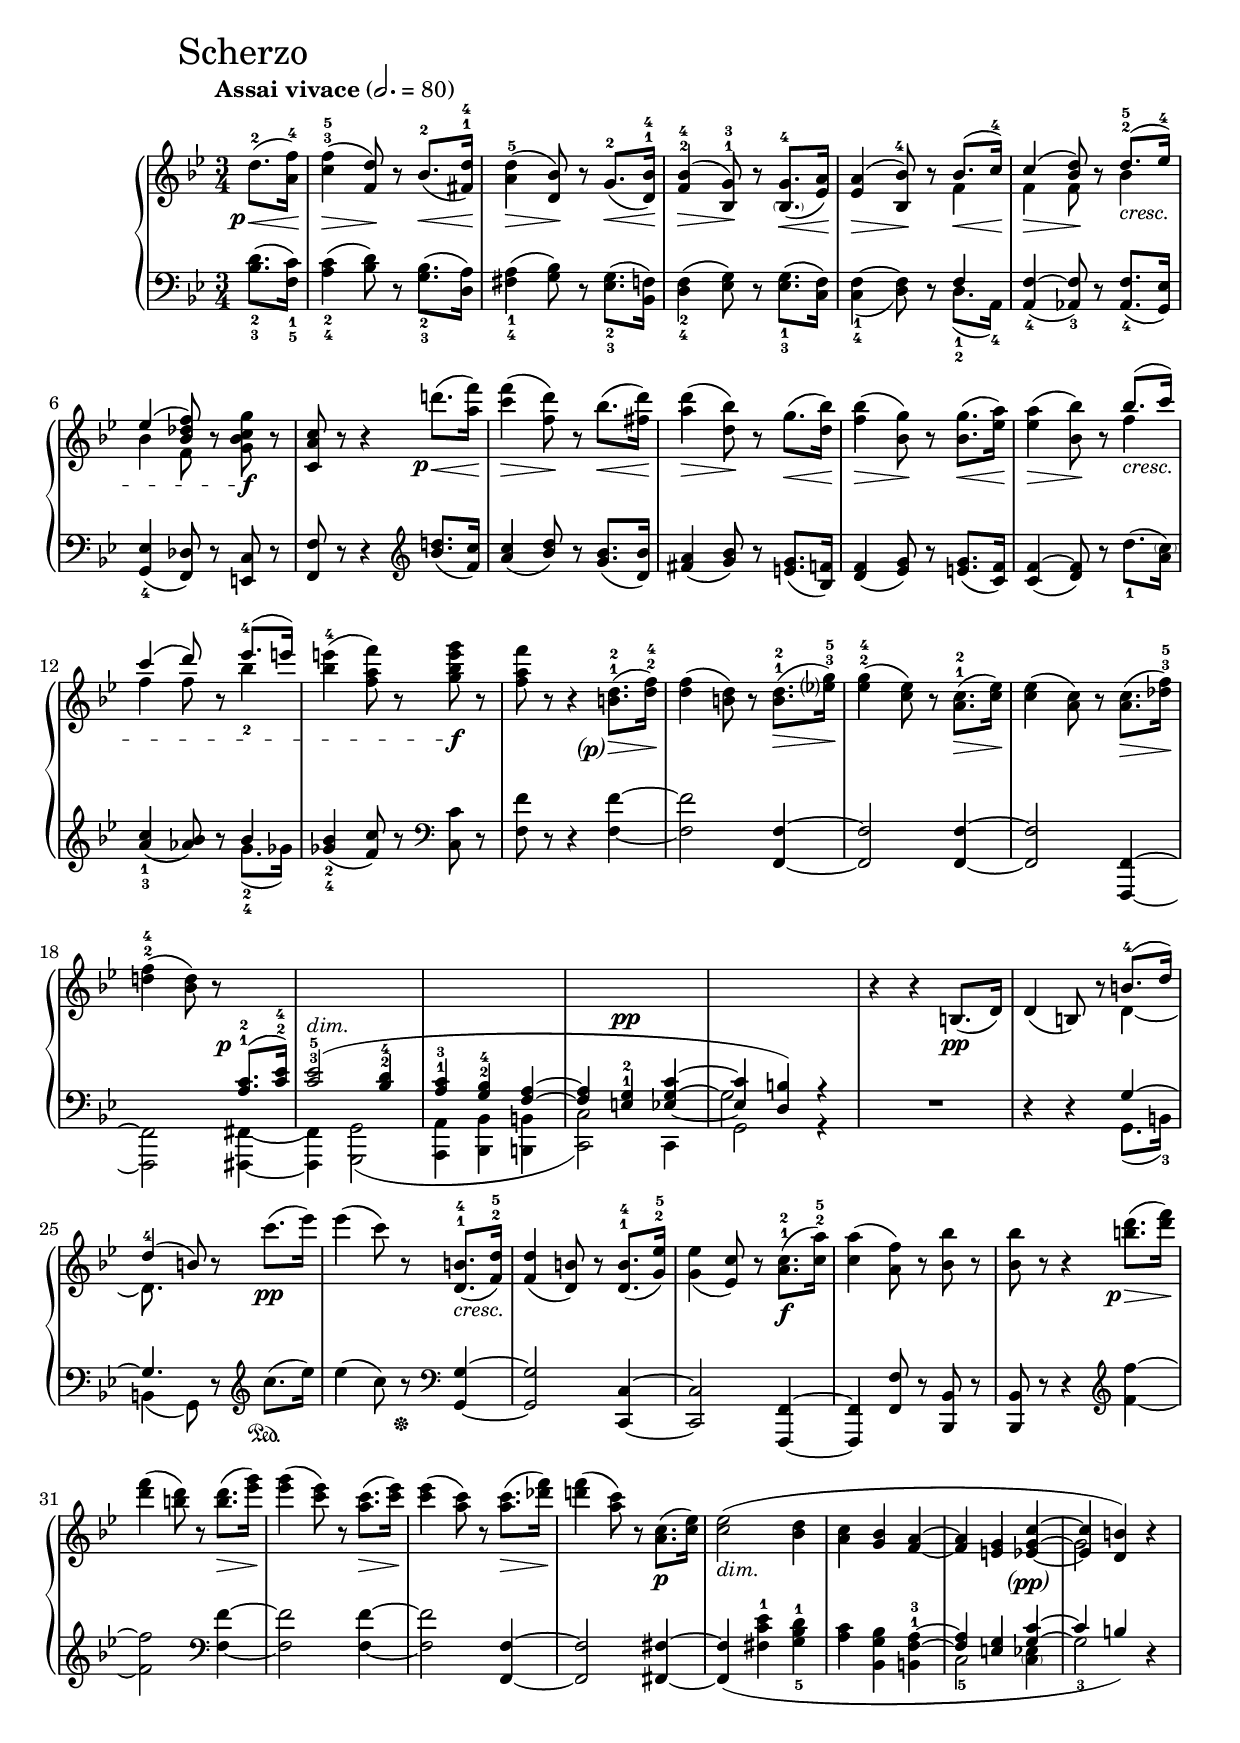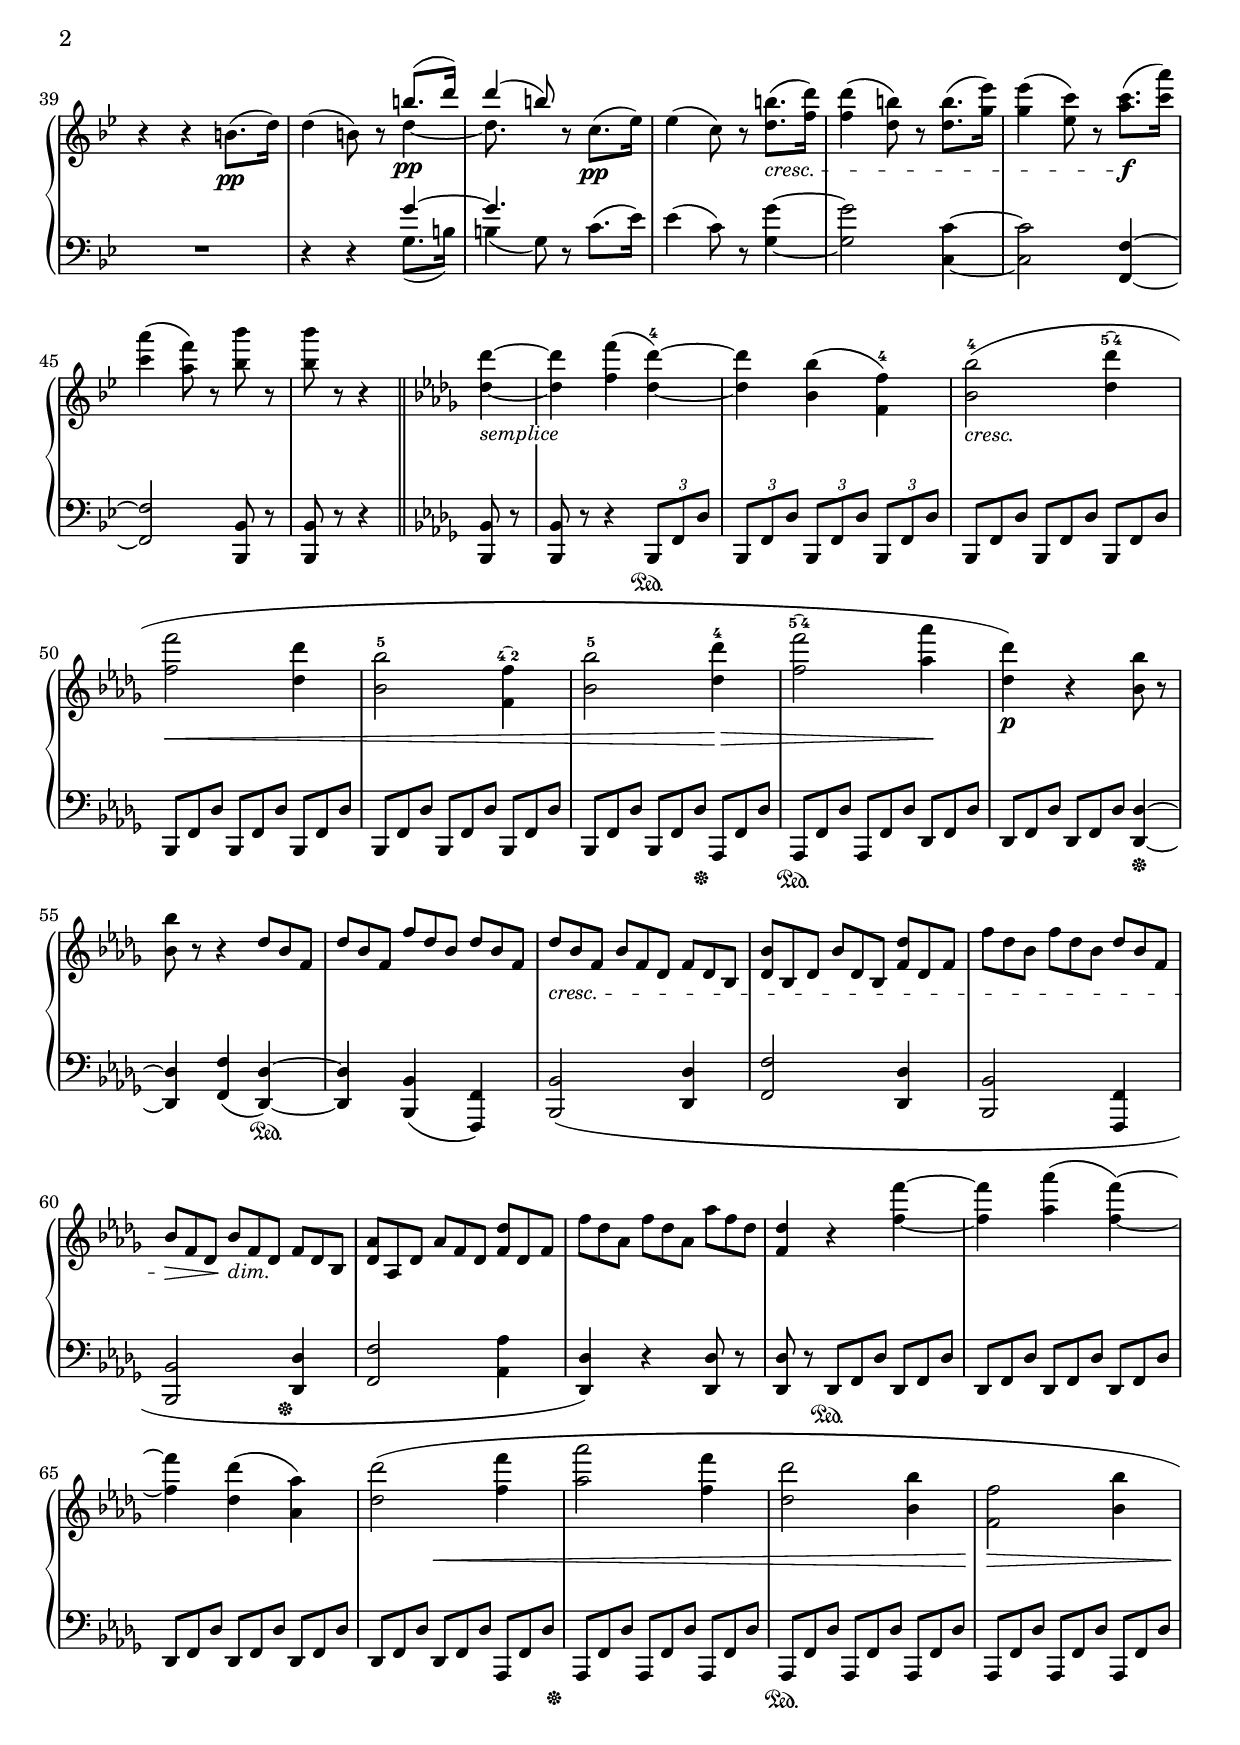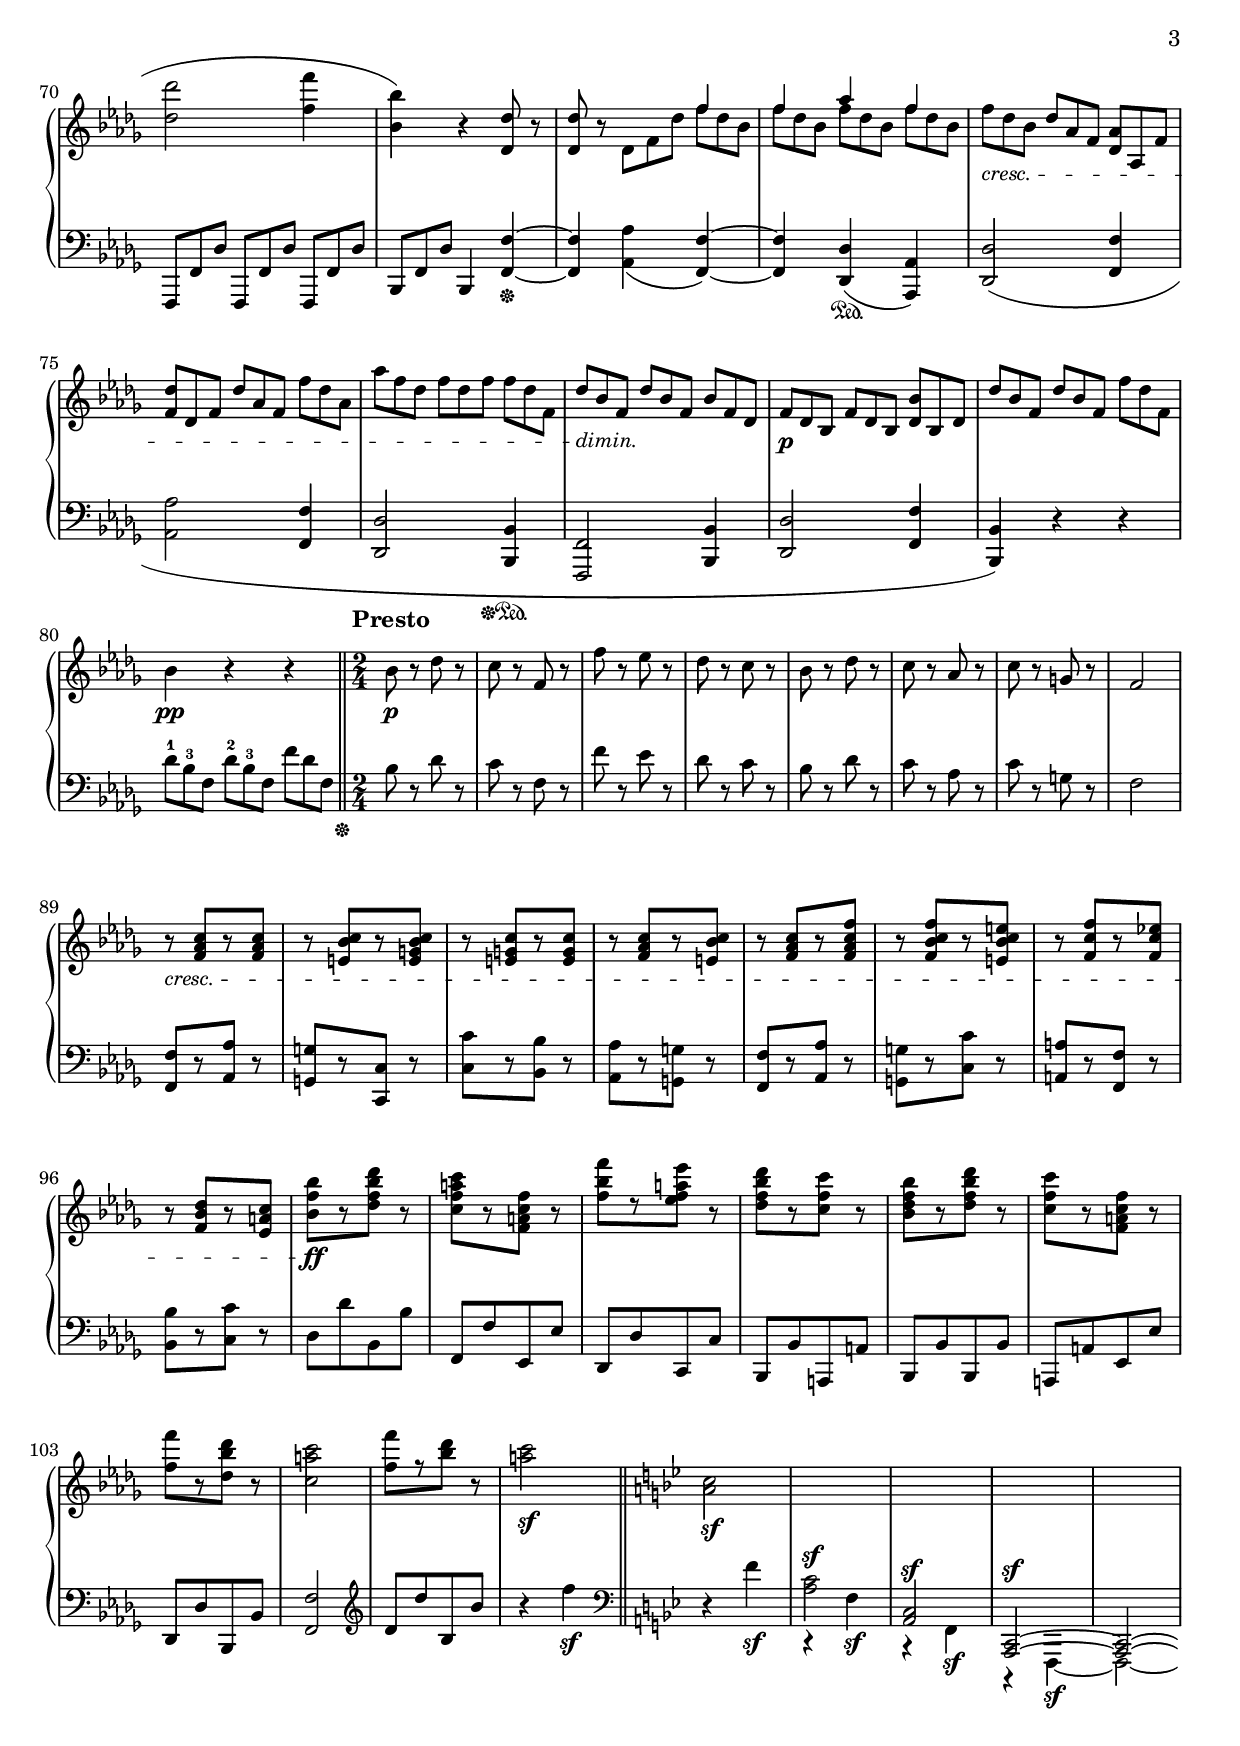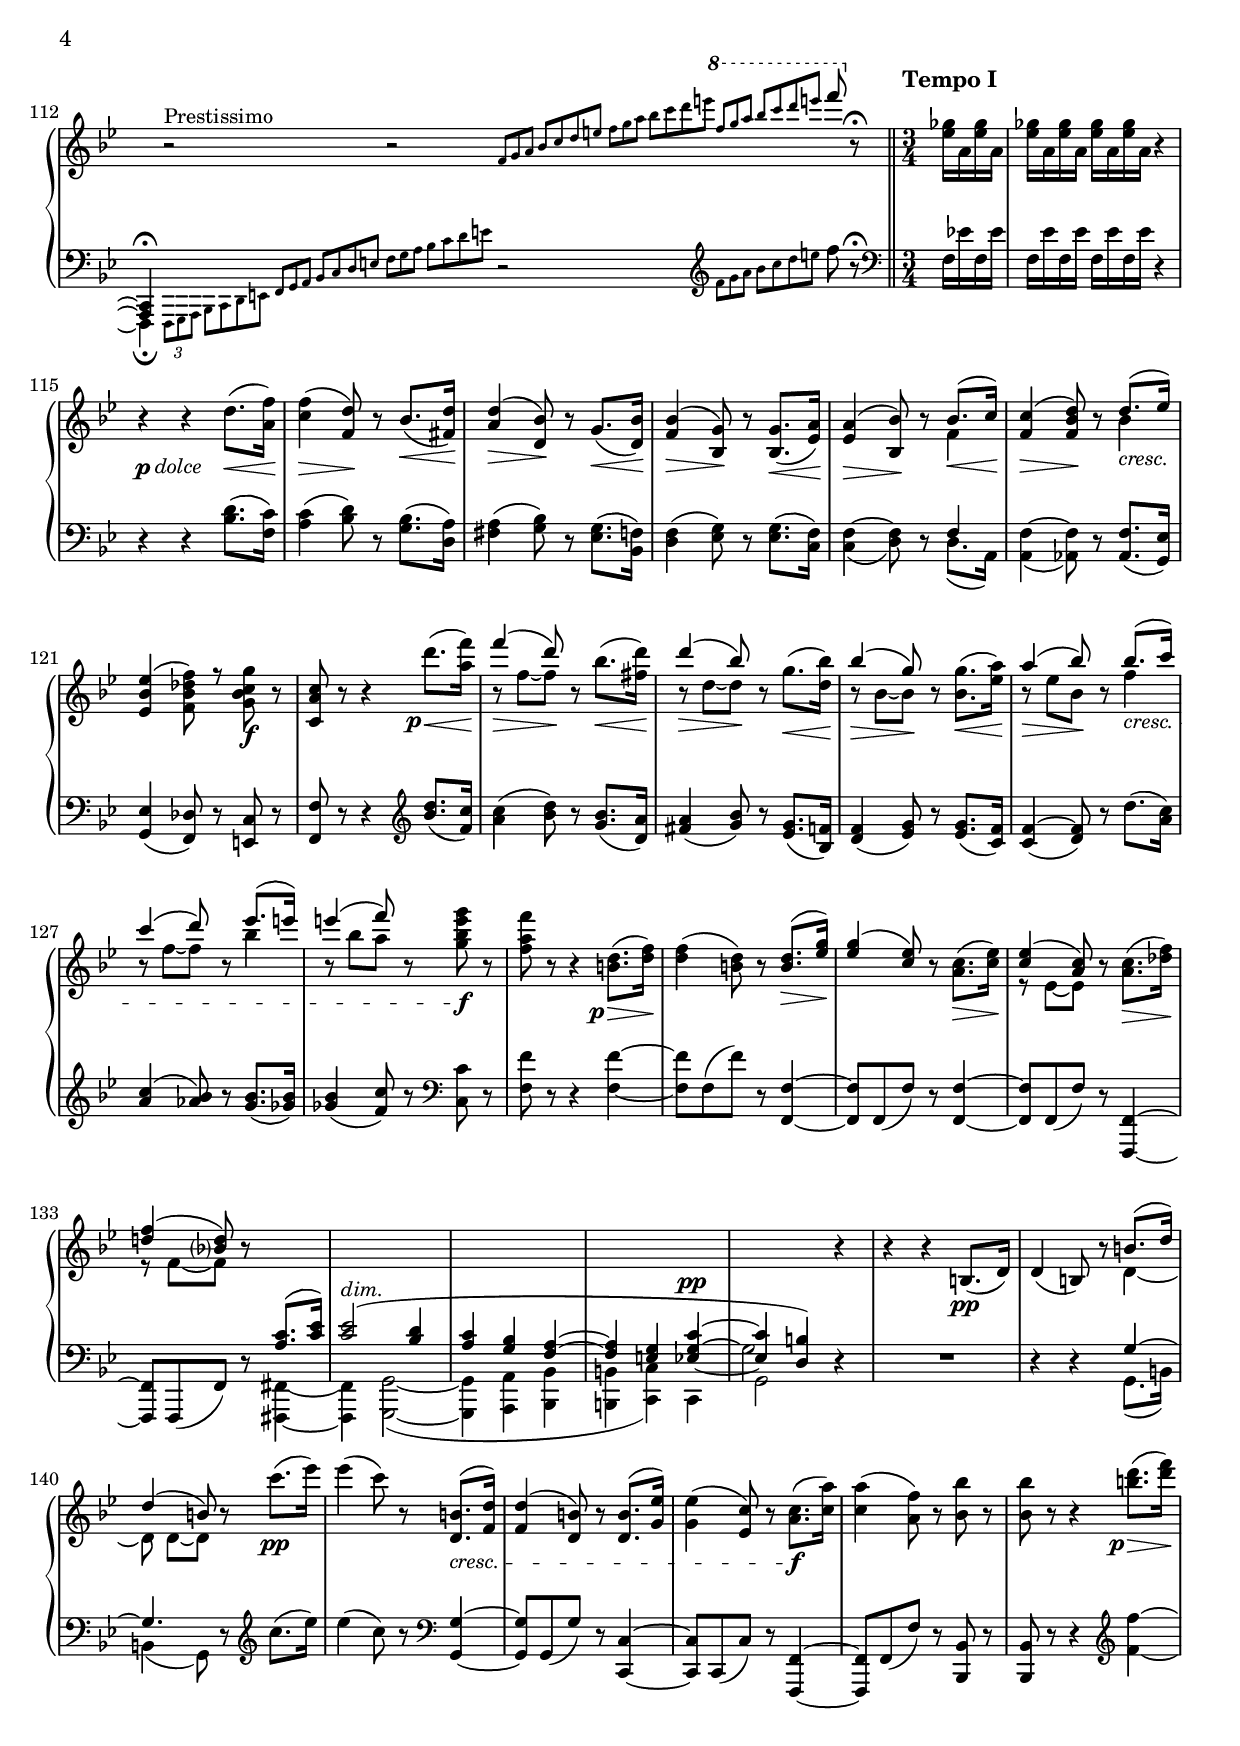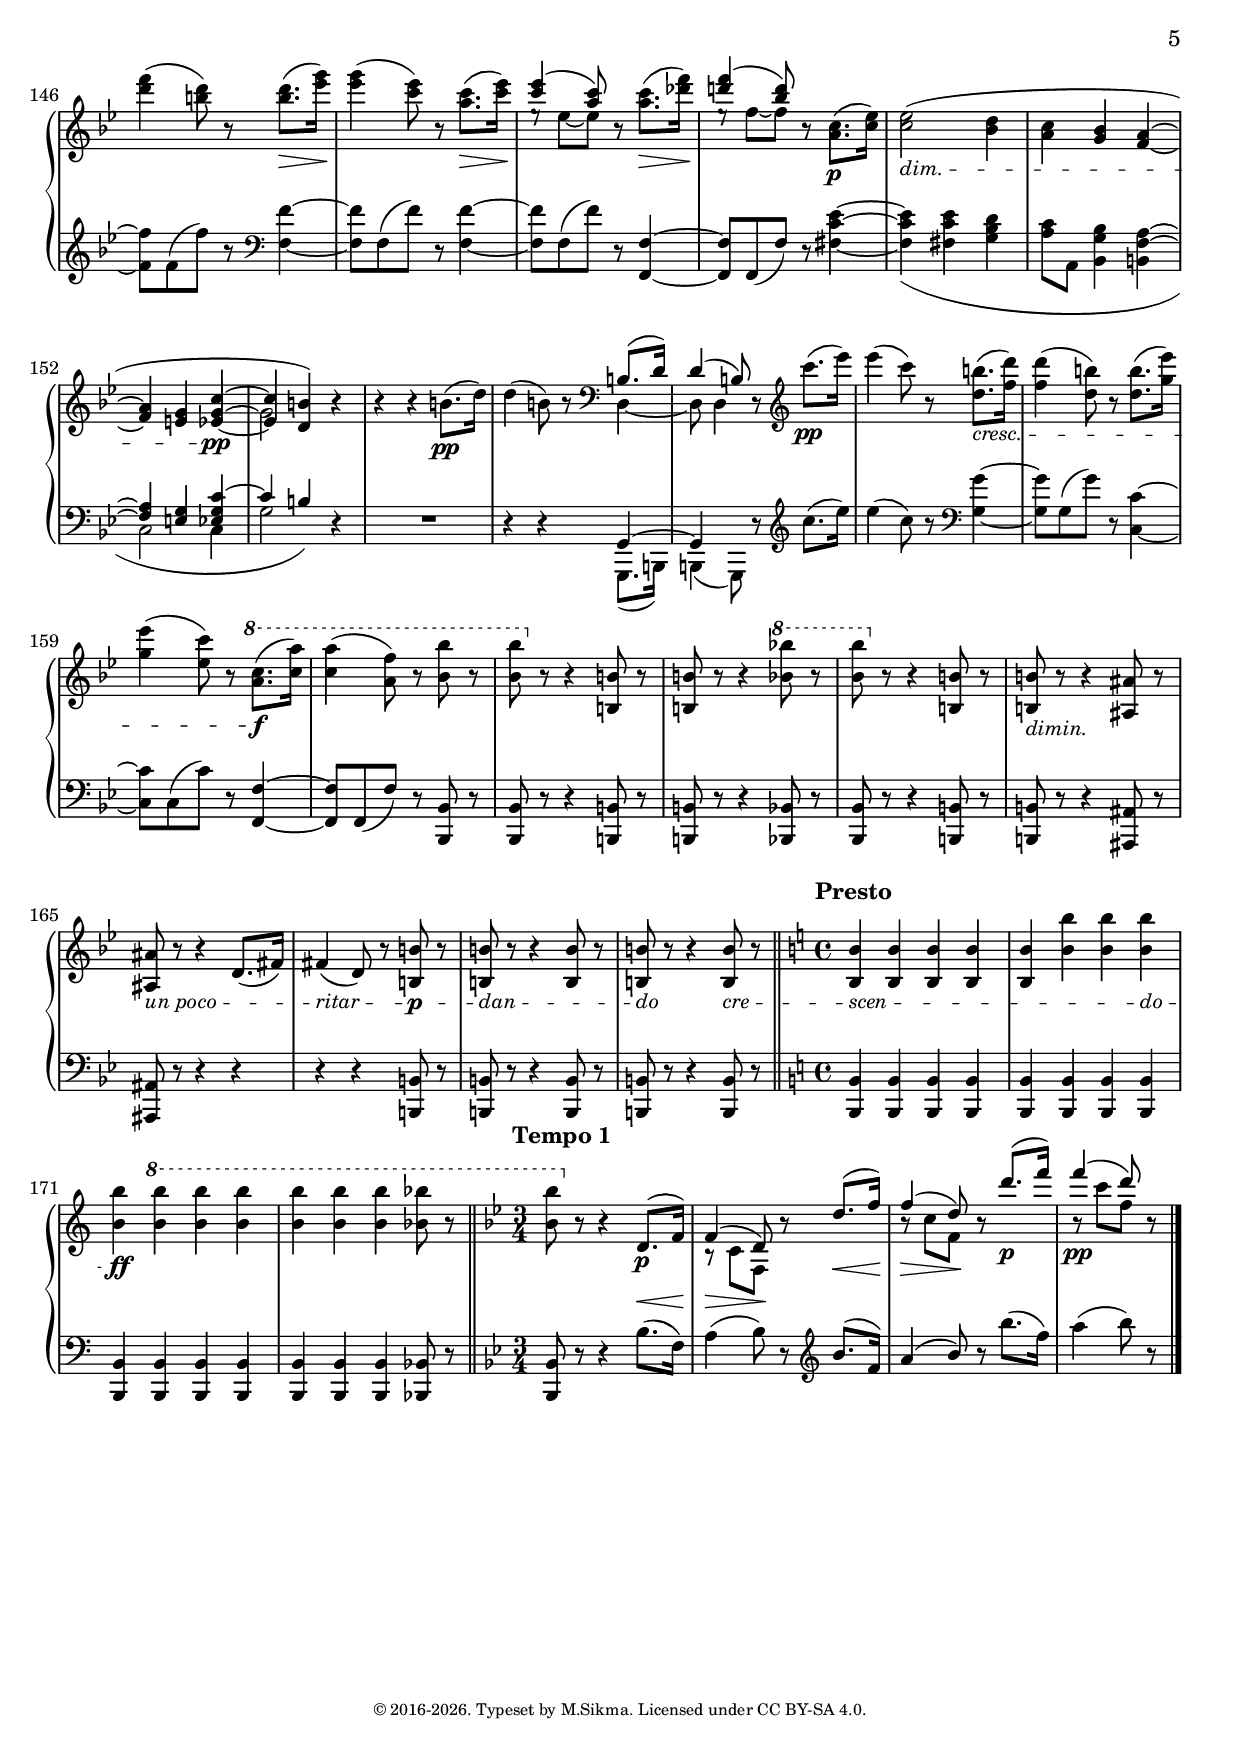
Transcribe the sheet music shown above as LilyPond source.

%===========================================================================
%    Piano Sonata Op.106 (L.Beethoven) - II
%===========================================================================
%
%    (C) 2016-2017, Michiel Sikma <michiel@sikma.org>
%    Licensed under CC BY-SA 4.0.
%
%---------------------------------------------------------------------------

\version "2.19.42"
\include "sonata-op106-includes.ily"

%---------------------------------------------------------------------------
%    II. Scherzo - Assai vivace
%---------------------------------------------------------------------------

two-section-one = {
  \key bes \major
  \time 3/4
  \partial 4
  \tempo "Assai vivace" 2. = 80
}

\bookpart {
  \paper {
    markup-system-spacing = \std-padding-page-n
    bookTitleMarkup = \std-title-markup-page-n
  }
  \header {
    subtitle = "Scherzo"
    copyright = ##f
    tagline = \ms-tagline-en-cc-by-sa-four
  }
  \score {
    \new PianoStaff \with {
      \std-staff-spacing
    } <<
      \override Score.MetronomeMark.extra-offset = #'(0 . 1.5)
      \set PianoStaff.connectArpeggios = ##t
      %---------------------------------------------------------------------
      %    Right hand
      %---------------------------------------------------------------------
      \new Staff = "right" \with {
        \std-magnification
        \stdDynSize
        midiInstrument = "acoustic grand"
      } {
        \clef treble \relative c'' {
          \two-section-one
          \override Slur.height-limit = #3
          <<
            \relative c'' {
              \stemNeutral
              \once \overrideProperty Score.NonMusicalPaperColumn.line-break-system-details
                #'((alignment-distances . (11.2)))
              \once \override Slur.positions = #'(2.18 . 3)
              d8.^(\<-2 <a f'>16-4) | <c f>4\>^(-3-5 \stemUp <d f,>8)\!
            }
            \\
            \relative c'' {
              \once \override DynamicText.extra-offset = #'(-2.4 . 1.8)
              \once \override DynamicText.self-alignment-X = #LEFT
              s8._\p
            }
          >> r8
          \once \override Slur.positions = #'(0 . 2.5)
          bes8.(\<-2 <fis d'>16)-1-4 | <a d>4\>(-5 <bes d,>8)\! r8
          \once \override Slur.positions = #'(0 . 2.5)
          g8.-[(\<-2 <d bes'>16])-1-4 <f bes>4\>^(-2-4 <bes, g'>8)\!-1-3 r8
          \once \override Slur.positions = #'(0 . 2.5)
          <\parenthesize bes g'>8.-[(\<-4 <es a>16]) | <es a>4\>^( <bes bes'>8)\!
          -\tweak X-offset #-0.1
          -4 r8
          <<
            \relative c'' {
              bes8.(\< c16)-4 | c4\>( <bes d>8)\!
            }
            \\
            \relative c' {
              f4 | f4 f8
            }
          >>
          r8
          <<
            \relative c'' {
              % Some trickery to clean up the cresc. a little.
              \set crescendoText = \markup { \italic { "cresc. " } }
              \set crescendoSpanner = #'text
              d8.(\<-2-5 es16)-4 \noPageBreak |
              \once \overrideProperty Score.NonMusicalPaperColumn.line-break-system-details
                #'((alignment-distances . (11)))
              \break es4( \stemUp <bes des f>8) \relative c'' b8\rest \stemNeutral <g bes c g'>8\f
            }
            \\
            \relative c'' {
              bes4 | bes4 f8
            }
          >>
          r8 |
          <c a' c>8 r8 r4
          \once \override DynamicText.extra-offset = #'(-2.4 . 1.8)
          \once \override DynamicText.self-alignment-X = #LEFT
          \override Slur.height-limit = #4
          <<
            \relative c''' {
              \stemNeutral
              \override Slur.height-limit = #4
              d!8.(\< <a f'>16) | <c f>4\>( <f, d'>8)\!
            }
            \\
            \relative c'' {
              \once \override DynamicText.extra-offset = #'(-2.4 . 1.8)
              \once \override DynamicText.self-alignment-X = #LEFT
              s8._\p
            }
          >>
          r8
          \once \override Slur.height-limit = #4
          bes''8.(\< <fis d'>16) | <a d>4\>( <d, bes'>8)\! r8
          g8.(\< <d bes'>16) | <f bes>4\>( <bes, g'>8)\! r8
          <g' bes,>8.(\< <es a>16) | <es a>4\>( <bes bes'>8)\! r8
          <<
            \relative c'' {
              \once \override Slur.positions = #'(0 . 2.5)
              \override Slur.height-limit = #5
              \set crescendoText = \markup { \italic { "cresc. " } }
              \set crescendoSpanner = #'text
              bes'8.(\< c16) \noPageBreak |
              \break c4( d8) \relative c'' b8\rest
              \once \override Slur.positions = #'(0 . 2.5)
              es8.(
              -\tweak X-offset #-0
              -\tweak Y-offset #6.5
              -4 e16) | \stemNeutral <bes e>4(-4 <f a f'>8)
              \relative c'' b8\rest <g bes e g>8\f
            }
            \\
            \relative c'' {
              f4 | f4 f8 s8 bes4_2
            }
          >>
          r8 | <f' a f'>8 r8 r4
          \once \override Slur.height-limit = #5
          \once \override Slur.positions = #'(0 . 0)
          <<
            \relative c''' {
              \stemNeutral
              \override Slur.height-limit = #4
              <b, d>8.(\>-1-2 <d f>16)-2-4 | <d f>4\!( <b d>8)\!
            }
            \\
            \relative c'' {
              \once \override DynamicText.extra-offset = #'(-3.4 . 2.2)
              \once \override DynamicText.self-alignment-X = #LEFT
              % TODO fix this \p
              s8._\parenP\p
            }
          >>
          r8
          \once \override Slur.height-limit = #7
          \once \override Slur.positions = #'(0 . 0)
          <b, d>8.(\>-1-2
          % Note: Henle has a grace flat on this es
          <es? g>16)-3-5 | <es g>4\!(-2-4 <c es>8) r8
          <a c>8.(\>-1-2 <c es>16) | <c es>4\!( <a c>8) r8
          <a c>8.(\> <des f>16)-3-5 \noPageBreak |
          \overrideProperty Score.NonMusicalPaperColumn.line-break-system-details
            #'((alignment-distances . (11.7)))
          \break <d! f>4\!(-2-4 <bes d>8)
          r8
          <<
            \relative c'' {
              \voiceOne
              \once \override Slur.height-limit = #4
              \once \override Slur.positions = #'(0 . 3)
              \change Staff = "left"
              \once \override DynamicText.extra-offset = #'(-2.8 . -4.5)
              \once \override DynamicText.self-alignment-X = #LEFT
              <a, c>8.^(^\p-1-2 <c es>16)-2-4 |
              \once \override Slur.height-limit = #3.6
              \once \override DynamicTextSpanner.style = #'none
              <c es>2^(^\dim-3-5 <bes d>4-2
              -\tweak Y-offset #5.3
              ^4 |
              <a c>4-1-3 <g bes>4-2-4 <f^~ a^~>4 |
              <f a>4 <e g>4^\pp-1-2 <es_~ c'^~>4 |
              <es c'>4 <b' d,>4)
              \change Staff = "right"
            }
            \\
            \relative c {
              \voiceOne
              \change Staff = "left"
              s4 |
              s2. |
              s2. |
              s2 g'4^~ |
              \voiceTwo
              g2
              \change Staff = "right"
            }
          >>
          s4 | r4 r4
          b,8.(\pp d16) | d4( b8) r8 \clef treble
          <<
            \relative c'' {
              \once \override Slur.height-limit = #4
              b8.(-4 d16) | \break d4(-4 b8)
            }
            \\
            \relative c' {
              d4_~ | d8.
            }
          >>
          r8
          \once \override Slur.positions = #'(1 . 1)
          c''8.(\pp es16) | es4( c8) r8
          \once \override Slur.positions = #'(0 . 2.5)
          \once \override DynamicTextSpanner.style = #'none
          <d,, b'>8.(\cresc-1-4 <f d'>16)-2-5 | \stemUp <f d'>4( <d b'>8) r8 \stemNeutral
          \once \override Slur.positions = #'(0 . 2.5)
          <d b'>8.(-1-4 <g es'>16)-2-5 | <g es'>4_( <es c'>8) r8
          <a c>8.(\f-1-2 <c a'>16)-2-5 | <c a'>4( <a f'>8) r8
          <bes bes'>8 r8 | <bes bes'>8 r8 r4
          <<
            \relative c'' {
              \stemNeutral
              \override Slur.height-limit = #4
              <b' d>8.(\> <d f>16) \noPageBreak | \break <d f>4\!( <b d>8)
            }
            \\
            \relative c'' {
              \once \override DynamicText.extra-offset = #'(-2.4 . 1.8)
              \once \override DynamicText.self-alignment-X = #LEFT
              s8._\p
            }
          >>
          r8
          <b' d>8.(\> <es g>16) | <es g>4\!( <c es>8) r8
          \once \override Slur.positions = #'(0 . 0)
          <a c>8.(\> <c es>16) | <c es>4\!( <a c>8) r8
          <a c>8.(\> <des f>16) | <d! f>4\!( <a c>8) r8
          <<
            \relative c''' {
              \voiceTwo
              \once \override Slur.height-limit = #5
              <a, c>8.^(\p <c es>16) |
              \once \override Slur.height-limit = #3.3
              \once \override Slur.positions = #'(2.18 . 3)
              \once \override DynamicTextSpanner.style = #'none
              <c es>2^(\dim <bes d>4 |
              <a c>4
              \voiceOne
              <g bes>4 <f_~ a^~>4 |
              <f a>4 <e g>4 <es_~ c'^~>4\parenP\pp |
              <es c'>4 <b' d,>4)
            }
            \\
            \relative c' {
              s4 |
              s2. |
              s2. |
              s2 \voiceOne g'4^~ |
              \voiceTwo
              g2
            }
          >>
          \noBreak
          r4 |
          \break
          r4 r4
          b,8.(\pp d16) | d4( b8) r8
          <<
            \relative c''' {
              \once \override Slur.positions = #'(0 . 6)
              \once \override Slur.height-limit = #5
              b8.(\pp d16) | d4( b8)
            }
            \\
            \relative c'' {
              d4_~ | d8.
            }
          >>
          r8
          c8.(\pp es16) | es4( c8) r8
          <d b'>8.(\cresc <f d'>16) | <f d'>4( <d b'>8) r8
          <d b'>8.( <g es'>16) | <g es'>4( <es c'>8) r8
          <a c>8.(\f <c a'>16) | <c a'>4( <a f'>8) r8
          <bes bes'>8 r8 | <bes bes'>8 r8 r4
          \bar "||"
          \key bes \minor
          <des,_~ des'^~>4_\sempliceWhiteout |
          <des des'> <f f'>^( <des_~ des'^~>)-4 |
          <des des'>\!
          <bes bes'>^( <f f'>-4) |
          \once \override Slur.positions = #'(2 . 5.6)
          \once \override Slur.eccentricity = #0.7
          \once \override Slur.height-limit = #4.5
          \once \override DynamicTextSpanner.style = #'none
          <bes bes'>2\cresc-4^( <des des'>4\finger \markup \tied-finger-up #"5" #"4" |
          \break
          <f f'>2\< <des des'>4 |
          <bes bes'>2-5 <f f'>4\finger \markup \tied-finger-up #"4" #"2" |
          <bes bes'>2-5 <des des'>4\>-4 |
          <f f'>2\finger \markup \tied-finger-up #"5" #"4" <aes aes'>4\! |
          <des, des'>4)\p r4 <bes bes'>8 r8 |
          \break
          <bes bes'>8 r8 r4
          \implicitTuplets
          \tuplet 3/2 \relative c'' { des8 bes f } |
          \tuplet 3/2 \relative c'' { des8 bes f }
          \stemUp
          \tuplet 3/2 \relative c'' { f8 des bes }
          \stemNeutral
          \tuplet 3/2 \relative c'' { des8 bes f } |
          \tuplet 3/2 \relative c'' { des8\cresc bes f }
          \tuplet 3/2 \relative c'' { bes8 f des }
          \tuplet 3/2 \relative c' { f8 des bes } |

          \tuplet 3/2 \relative c' { <des bes'>8 bes des }
          \tuplet 3/2 \relative c' { bes'8 des, bes }
          \tuplet 3/2 \relative c' { <f des'>8 des f } |

          \tuplet 3/2 \relative c'' { f8 des bes }
          \tuplet 3/2 \relative c'' { f8 des bes }
          \tuplet 3/2 \relative c'' { des8 bes f } |
          \break
          \tuplet 3/2 \relative c'' { bes8\> f des }
          \once \override DynamicTextSpanner.style = #'none
          \tuplet 3/2 \relative c'' { bes8_\dim f des }
          \tuplet 3/2 \relative c' { f8 des bes } |

          \tuplet 3/2 \relative c' { <des aes'>8 aes des }
          \tuplet 3/2 \relative c'' { aes8 f des }
          \tuplet 3/2 \relative c' { <f des'>8 des f } |
          \tuplet 3/2 \relative c'' { f8 des aes }
          \tuplet 3/2 \relative c'' { f8 des aes }
          \tuplet 3/2 \relative c''' { aes8 f des } |

          <f des'>4\! r4 <f'_~ f'^~>4 |
          <f f'>4 <aes aes'>4^( <f_~ f'^~>) |
          \break
          <f f'>4 <des des'>4^( <aes aes'>) |
          <<
            \relative c'' {
              s4
              s4\<
              s4
              |
              s2.
              |
              s2.
              |
              s4\!\> s4 s4
              |
              s2\!
            }
            \\
            {
              \once \override Slur.positions = #'(2 . 2.6)
              \once \override Slur.eccentricity = #0.7
              \once \override Slur.height-limit = #4.5
              <des des'>2^( <f f'>4
              |
              <aes aes'>2 <f f'>4
              |
              <des des'>2 <bes bes'>4
              |
              <f f'>2 <bes bes'>4
              |
              <des des'>2 <f f'>4
              |
              <bes, bes'>4)
            }
          >>
          r4 <des, des'>8 r8 | <des des'>8 r8

          <<
            \relative c'' {
              s4 f4 |
              f4 aes f
            }
            \\
            {
              \implicitTuplets
              \tuplet 3/2 \relative c' { des8 f des' }
              \tuplet 3/2 \relative c'' { f8 des bes } |
              \tuplet 3/2 \relative c'' { f8 des bes }
              \tuplet 3/2 \relative c'' { f8 des bes }
              \tuplet 3/2 \relative c'' { f8 des bes }
            }
          >> |
          \tuplet 3/2 \relative c'' { f8\cresc des bes }
          \tuplet 3/2 \relative c'' { des8 aes f }
          \tuplet 3/2 \relative c'' { <des, aes'>8 aes f' } |
          \break
          \tuplet 3/2 \relative c' { <f des'>8 des f }
          \tuplet 3/2 \relative c'' { des8 aes f }
          \tuplet 3/2 \relative c'' { f8 des aes } |
          \tuplet 3/2 \relative c''' { aes8 f des }
          \tuplet 3/2 \relative c'' { f8 des f }
          \tuplet 3/2 \relative c'' { f8 des f, } |
          \tuplet 3/2 \relative c'' { des8_\textDecrescEnd "dimin." bes f }
          \tuplet 3/2 \relative c'' { des8 bes f }
          \tuplet 3/2 \relative c'' { bes8 f des } |
          \tuplet 3/2 \relative c' { f8\p des bes }
          \tuplet 3/2 \relative c' { f8 des bes }
          \tuplet 3/2 \relative c' { <des bes'>8 bes des } |
          \tuplet 3/2 \relative c'' { des8 bes f }
          \tuplet 3/2 \relative c'' { des8 bes f }
          \tuplet 3/2 \relative c'' { f8 des f, } |
          bes'4\pp r4 r4
          \bar "||"
          \time 2/4
          \tempo "Presto"
          bes8\p r8 des8 r8 |
          c8 r8 f,8 r8 |
          f'8 r8 es8 r8 |
          des8 r8 c8 r8 |
          bes8 r8 des8 r8 |
          c8 r8 aes8 r8 |
          c8 r8 g8 r8 |
          f2 |

          \break
          \stemUp
          r8\cresc <f aes c>8-[ r8 <f aes c>8] |
          r8 <e bes' c>8-[ r8 <e g bes c>8] |
          r8 <e g c>8-[ r8 <e g c>8] |
          r8 <f aes c>8-[ r8 <e bes' c>8] |
          r8 <f aes c>8-[ r8 <f aes c f>8] |
          r8 <f bes c f>8-[ r8 <e bes' c e>8] |
          r8 <f c' f>8-[ r8 <f c' es!>8] |
          \break
          r8 <f bes des>8-[ r8 <es a c>8] |
          \stemNeutral

          <bes' f' bes>8-[\ff r8 <des f bes des>8] r8 |
          <c f a c>8-[ r8 <f, a c f>8] r8 |
          <f' bes f'>8-[ r8 <es f a es'>8] r8 |
          <des f bes des>8-[ r8 <c f c'>8] r8 |
          <bes des f bes>8-[ r8 <des f bes des>8] r8 |
          <c f c'>8-[ r8 <f, a c f>8] r8 |
          <f' f'>8-[ r8 <des bes' des>8] r8 |
          <c a' c>2 |
          <f f'>8-[ r8 <bes des>8] r8 |
          <a c>2\sf |
          \bar "||"
          \key bes \major
          <a, c>2\sf |
          \change Staff = "left"
          <a, c>2^\sf |
          \clef bass <a, c>2^\sf |
          s2 |
          s2 |
          \change Staff = "right"
          s4
          \relative c'' {
            <<
              {
                % Workaround for \teeny - works with \magnifyStaff
                \once \override Dots.dot-count = #0
                \override Rest.font-size = #-3
                b2.\rest
              }
              \\
              {
                s2.^\markup "Prestissimo"
              }
            >>
            s2.
            % Workaround for \teeny - works with \magnifyStaff
            \override NoteHead.font-size = #-3
            \override Rest.font-size = #-3
            \once \override Dots.dot-count = #0
            b2.\rest
            \stemUp
            \once \override Beam.positions = #'(1.0 . 2.0) % start: -1.5 . -0.5
            \tuplet 3/2 { f8 g a }
            \once \override Beam.positions = #'(2.5 . 4.5) % start: 0.0 . 1.5
            bes-[ c d e]
            \stemDown
            \once \override Beam.positions = #'(0.2 . 0.8)
            \tuplet 3/2 { f g a }
            \once \override Beam.positions = #'(1.0 . 2.0)
            bes-[ c d e]
            \ottava #1
            \set Staff.ottavation = "8"
            \stemUp
            \once \override Beam.positions = #'(4.5 . 5.5) % start: 2.0 . 3.0
            \tuplet 3/2 { f g a }
            \once \override Beam.positions = #'(6.0 . 8.0) % start: 3.5 . 5.0
            bes-[ c d e]
            % Workaround for \normalsize - works with \magnifyStaff
            \override NoteHead.font-size = #0
            \override Rest.font-size = #0
            f8
            \ottava #0
          }
          \stemNeutral
          r8\fermata
          \bar "||"
          \time 3/4
          \tempo "Tempo I"
          <es''' ges>16 a, <es' ges> a, |
          <es' ges> a, <es' ges> a, <es' ges> a, <es' ges> a, r4 |
          \break
          
          \relative c'' {
            \once \override DynamicTextSpanner.dash-period = #-1
            r4\p_\textCresc "dolce" r4
            \override Slur.height-limit = #3
            \stemNeutral
            \once \override Slur.positions = #'(2.18 . 3)
            d8.(\< <a f'>16) | <c f>4\>( \stemUp <d f,>8)\!
            r8
            \once \override Slur.positions = #'(0 . 2.5)
            bes8.(\< <fis d'>16) | <a d>4\>^( <bes d,>8)\! r8
            \once \override Slur.positions = #'(0 . 2.5)
            g8.-[(\< <d bes'>16]) <f bes>4\>^( <bes, g'>8)\! r8
            \once \override Slur.positions = #'(0 . 2.5)
            <bes g'>8.-[(\< <es a>16]) | <es a>4\>^( <bes bes'>8)\! r8
            <<
              \relative c'' {
                bes8.(\< c16) | <f, c'>4\>( <f bes d>8)\!
              }
              \\
              \relative c' {
                f4
              }
            >>
            r8
            <<
              \relative c'' {
                \once \override DynamicTextSpanner.style = #'none
                d8.(\cresc es16) | \break <es, bes' es>4( \stemNeutral <f bes des f>8) r8 \stemNeutral <g bes c g'>8\f
              }
              \\
              \relative c'' {
                bes4
              }
            >>
            r8 |
            <c a' c>8
          }
          r8 r4
          <<
            \relative c'' {
              s4 | b8\rest \stemDown f'8-[_~ f]
            }
            \\
            \relative c''' {
              \once \override Slur.positions = #'(5.5 . 5.5)
              d8.^(\< <a f'>16) | \stemUp
              \once \override Voice.Stem.length = #3.8
              f'4\>^( d8)\!
            }
            \\
            \relative c'' {
              \once \override DynamicText.extra-offset = #'(-2.4 . 1.8)
              \once \override DynamicText.self-alignment-X = #LEFT
              s8._\p
            }
          >>
          r8
          <<
            \relative c'' {
              s4 | b8\rest \stemDown d8-[_~ d]
            }
            \\
            \relative c''' {
              \once \override Slur.positions = #'(4.5 . 4.5)
              bes8.^(\< <fis d'>16) | \stemUp
              \once \override Voice.Stem.length = #3.8
              d'4\>^( bes8)\!
            }
          >>
          r8
          <<
            \relative c'' {
              s4 | b8\rest \stemDown bes8-[_~ bes8]
            }
            \\
            \relative c''' {
              \once \override Slur.positions = #'(3.5 . 3.5)
              g8.^(\< <d bes'>16) | \stemUp
              \once \override Voice.Stem.length = #3.8
              bes'4\>^( g8)\!
            }
          >>
          r8
          <<
            \relative c'' {
              s4 | b8\rest \stemDown es8-[ bes]
            }
            \\
            \relative c'' {
              <bes g'>8.^(\< <es a>16) | \stemUp a4\>^( bes8)\!
            }
          >>
          r8
          <<
            \relative c''' {
              bes8.^(\cresc c16) | \break c4^( d8) b,8\rest
              \once \override Slur.height-limit = #4
              es'8.( e16) | e4^( f8) b,,8\rest
              \stemDown
              <g' bes e g>8\f b,8\rest |
              <f' a f'>8
            }
            \\
            \relative c'' {
              f4 | b,8\rest f'8-[_~ f] s8
              bes4 | b,8\rest bes'8-[ a]
            }
          >>
          r8 r4
          \once \override Slur.height-limit = #5
          \once \override Slur.positions = #'(0 . 0)
          <<
            \relative c''' {
              \stemNeutral
              \override Slur.height-limit = #4
              <b, d>8.^(\> <d f>16) | <d f>4\!^( <b d>8)\!
            }
            \\
            \relative c'' {
              \once \override DynamicText.extra-offset = #'(-2.4 . 1.8)
              \once \override DynamicText.self-alignment-X = #LEFT
              s8._\p
            }
          >>
          r8
          \once \override Slur.height-limit = #7
          \once \override Slur.positions = #'(0 . 0)
          <b d>8.^(\> <es g>16) | <es g>4\!^( <c es>8) r8
          <<
            \relative c' {
              s4 | s8 \stemDown es8-[_~es8]
            }
            \\
            \relative c'' {
              \once \override Slur.height-limit = #7
              \once \override Slur.positions = #'(1 . 1)
              <a c>8.^(\> <c es>16) | e,8\rest\!
            }
            \\
            \relative c'' {
              s4 | \stemUp
              \once \override Voice.Stem.length = #6.5
              <c es>4^( <a c>8)
            }
          >>
          r8
          <<
            \relative c' {
              s4 | s8 \stemDown f8-[_~f8]
            }
            \\
            \relative c'' {
              \once \override Slur.height-limit = #7
              \once \override Slur.positions = #'(1 . 1)
              <a c>8.^(\> <des f>16) | e,8\rest\!
            }
            \\
            \relative c'' {
              s4 | \stemUp
              \overrideProperty Score.NonMusicalPaperColumn.line-break-system-details
                #'((alignment-distances . (11.0)))
              \break
              <d! f>4^( <bes? d>8)
            }
          >>
          r8
          <<
            \relative c'' {
              \voiceOne
              \once \override Slur.height-limit = #4
              \once \override Slur.positions = #'(0 . 3)
              % Todo: move to lower staff
              \change Staff = "left"
              <a, c>8.^( <c es>16) |
              \once \override Slur.height-limit = #2.0
              \once \override DynamicTextSpanner.style = #'none
              <c es>2^(^\dim <bes d>4 |
              <a c>4 <g bes>4 <f^~ a^~>4 |
              <f a>4 <e g>4 <es_~ c'^~>4^\pp |
              <es c'>4 <b' d,>4)
            }
            \\
            \relative c {
              \voiceOne
              s4 |
              s2. |
              s2. |
              \change Staff = "left"
              s2 g'4^~ |
              \voiceTwo
              g2
            }
          >>
          r4 | r4 r4
          b,8._(\pp d16) | d4_( b8) r8 \clef treble
          <<
            \relative c'' {
              \once \override Slur.height-limit = #4
              b8.^( d16) | \break d4^( b8)
            }
            \\
            \relative c' {
              d4_~ | d8 d8-[_~ d8]
            }
          >>
          r8
          \once \override Slur.positions = #'(1 . 1)
          \stemNeutral
          c''8.^(\pp es16) | es4^( c8) r8
          \once \override Slur.positions = #'(0 . 2.5)
          <d,, b'>8.^(\cresc <f d'>16) | <f d'>4^( <d b'>8) r8
          \once \override Slur.positions = #'(0 . 2.5)
          <d b'>8.^( <g es'>16) | <g es'>4^( <es c'>8) r8
          \once \override Slur.positions = #'(2.2 . 2.5)
          \once \override Slur.height-limit = #9
          \once \override Slur.eccentricity = #-0.55
          <a c>8.^(\f <c a'>16) | <c a'>4^( <a f'>8) r8
          <bes bes'>8 r8 | <bes bes'>8 r8 r4
          <<
            \relative c'' {
              \stemNeutral
              \override Slur.height-limit = #4
              <b' d>8.^(\> <d f>16) | \break <d f>4\!^( <b d>8)
            }
            \\
            \relative c'' {
              \once \override DynamicText.extra-offset = #'(-2.4 . 1.8)
              \once \override DynamicText.self-alignment-X = #LEFT
              s8._\p
            }
          >>
          r8
          <b' d>8.^(\> <es g>16) | <es g>4\!^( <c es>8) r8
          \once \override Slur.positions = #'(0 . 0)
          <<
            \relative c'' {
              s4 | s8 \stemDown es8-[_~ es8]
            }
            \\
            \relative c''' {
              \once \override Slur.height-limit = #7
              \once \override Slur.positions = #'(1 . 1)
              <a c>8.^(\> <c es>16) | e,8\rest\!
            }
            \\
            \relative c''' {
              s4 | \stemUp
              <c es>4^( <a c>8)
            }
          >>
          r8
          <<
            \relative c'' {
              s4 | s8 \stemDown f8-[_~ f8]
            }
            \\
            \relative c''' {
              \once \override Slur.height-limit = #7
              \once \override Slur.positions = #'(1 . 1)
              <a c>8.^(\> <des f>16) | e,8\rest\!
            }
            \\
            \relative c''' {
              s4 | \stemUp
              <d! f>4^( <bes d>8)
            }
          >>
          r8
          <<
            \relative c''' {
              \voiceTwo
              \once \override Slur.height-limit = #5
              <a, c>8.^(\p <c es>16) | <c es>2^(_\dim <bes d>4 |
              <a c>4
              \voiceOne
              <g bes>4 <f_~ a^~>4 |
              \break <f a>4 <e g>4 <es_~ c'^~>4\pp |
              <es c'>4 <b' d,>4)
            }
            \\
            \relative c' {
              s4 |
              s2. |
              s2. |
              s2 \voiceOne g'4^~ |
              \voiceTwo
              g2
            }
          >>
          r4 | r4 r4
          b,8.^(\pp d16) | d4^( b8) r8 \clef bass
          <<
            \relative c' {
              \once \override Slur.height-limit = #4
              \once \override Slur.positions = #'(0 . 4.5)
              b8.^( d16) | d4^( b8)
            }
            \\
            \relative c {
              d4_~ | d8 d4
            }
          >>
          r8 \clef treble
          \once \override Slur.positions = #'(1 . 1)
          c'8.^(\pp es16) | es4^( c8) r8
          \once \override Slur.positions = #'(0 . 2.5)
          <d, b'>8.^(\cresc <f d'>16) | <f d'>4^( <d b'>8) r8
          \once \override Slur.positions = #'(0 . 2.5)
          <d b'>8.^( <g es'>16) | \break <g es'>4^( <es c'>8) r8
          \ottava #1
          \set Staff.ottavation = #"8"
          <a c>8.^(\f <c a'>16) | <c a'>4^( <a f'>8) r8
          <bes bes'>8 r8 | <bes bes'>8
          \ottava #0
          r8 r4
          \relative c' {
            <b b'>8 r8 <b b'>8 r8 r4
          }
          \ottava #1
          \set Staff.ottavation = #"8"
          <bes! bes'!>8 r8 | <bes bes'>8
          \ottava #0
          r8 r4
          \relative c' {
            <b b'>8 r8 <b b'>8_\textDecrescEnd "dimin." r8 r4
          }
          \relative c' {
            <ais ais'>8 r8 <ais ais'>8_\textDecresc "un poco" r8 r4
          }
          d,,8._( fis16) | fis4_(_\textDecresc "ritar" d8) r8
          <b b'>8\p_\textDecresc " " r8 |
          <b b'>8_\textDecresc "dan" r8 r4 <b b'>8 r8 |
          <b b'>8_\textDecrescEnd "do" r8 r4 <b b'>8_\textCresc "cre" r8
          \bar "||"
          \time 4/4
          \tempo "Presto"
          \key c \major
          <b b'>4_\textCresc "scen" 4 4 4 |
          4 <b' b'>4 4 4_\textCresc "do" |
          4\ff
          \ottava #1
          \set Staff.ottavation = #"8"
          <b' b'>4 4 4 |
          4 4 4 <bes bes'>8 r8
          \bar "||"
          \time 3/4
          \tempo "Tempo 1"
          \key bes \major
          <bes bes'>
          \ottava #0
          r8 r4
          <<
            \relative c' {
              \once \override Slur.positions = #'(2.5 . 1.2)
              d8.^(\< f16) | f4\>^( d8)\!
            }
            \\
            \relative c' {
              s4 | b8\rest c8-[ f,]
            }
            \\
            \relative c'' {
              s8._\p
            }
          >>
          r8
          <<
            \relative c'' {
              \once \override Slur.positions = #'(0 . 1.2)
              \stemUp d8.^(\< f16) | \stemUp
              f4\>^( d8)\!
            }
            \\
            \relative c'' {
              s4 | b8\rest c8-[ f,]
            }
          >>
          r8
          <<
            \relative c''' {
              \once \override Slur.positions = #'(0 . 1.2)
              \stemUp d8.^(\p f16) | \stemUp
              f4\pp^( d8)
            }
            \\
            \relative c''' {
              s4 | b,8\rest c'8-[ f,]
            }
          >>
          r8
          \bar "|."
        }
      }
      %---------------------------------------------------------------------
      %    Left hand
      %---------------------------------------------------------------------
      \new Staff = "left" \with {
        \std-magnification
        \stdDynSize
        midiInstrument = "acoustic grand"
      } {
        \clef bass \relative c' {
          \two-section-one
          \override Slur.height-limit = #3
          <bes d>8.^(_2_3 <f c'>16)_1_5 | <a c>4^(_2_4 <bes d>8) r8
          <g bes>8.^(_2_3 <d a'>16) | <fis a>4^(_1_4 <g bes>8) r8
          <es g>8.^(_2_3 <bes f'>16) | <d f>4^(_2_4 <es g>8) r8
          <es g>8.^(_1_3 <c f>16) |
          \once \override Slur.positions = #'(-2.3 . 1)
          <c f^~>4_(_1_4 <d f>8) r8
          <<
            {
               f4
            }
            \\
            {
              d8._(_1_2 a16)_4 | \stemUp <a f'^~>4_(_4 <aes f'>8)_3
            }
          >>
          r8
          \stemUp
          <aes f'>8._(_4 <g es'>16) | <g es'>4_(_4 <f des'>8) r8
          <e c'>8 r8 | <f f'>8 r8 r4 \clef treble
          <bes'' d!>8._( <f c'>16) | <a c>4_( <bes d>8) r8
          <g bes>8._( <d bes'>16) | <fis a>4_( <g bes>8) r8
          <e g>8._( <bes f'>16) | <d f>4_( <es g>8) r8
          <e g>8._( <c f>16) |
          % TODO: parenthesize this tie.
          <c f^~>4_( <d f>8) r8
          \stemNeutral
          d'8.^(_1 <a \parenthesize c>16) | \stemUp <a c>4_(_1_3 \stemNeutral <aes bes>8) r8
          <<
            {
              bes4
            }
            \\
            {
              g8._(_2_4 ges16) | \stemUp <ges bes>4_(_2_4 <f c'>8)
            }
          >>
          r8
          \clef bass <c, c'>8 r8 <f f'>8 r8 r4
          <f_~ f'^~>4 |
          <f f'>2 <f,_~ f'^~>4 |
          <f f'>2 <f_~ f'^~>4 |
          <f f'>2 <f,_~ f'^~>4 |
          \stemDown
          <f f'>2 <fis_~ fis'_~>4 |
          <fis fis'>4 <g g'>2_( |
          <a a'>4 <bes bes'> <b b'> |
          <c c'>2) c4 |
          g'2
          <<
            \relative c {
              r4
            }
            \\
            \relative c {
              r4
            }
          >>
          |
          \stemNeutral
          R2. |
          r4 r4
          <<
            {
              g'4^~ | g4.
            }
            \\
            {
              g,8._( b16)-3 \noPageBreak | b4_( g8)
            }
          >>
          r8 \clef treble
          c''8.^(\sustainOn es16) | es4^( c8) r8\sustainOff \clef bass
          <g,,_~ g'^~>4 | <g g'>2
          <c,_~ c'^~>4 | <c c'>2
          \once \override Slur.positions = #'(0 . 3.5)
          \once \override Slur.eccentricity = #0.5
          % Todo: check this slur.
          <f,_~ f'^~>4 | <f f'>4
          <f' f'>8 r8 <bes, bes'>8 r8 |
          <bes bes'>8 r8 r4 \clef treble
          <f'''_~ f'^~>4 | <f f'>2 \clef bass
          <f,_~ f'^~>4 | <f f'>2
          <f_~ f'^~>4 | <f f'>2
          <f,_~ f'^~>4 | <f f'>2
          <<
            \relative c {
              s4 | s4 s2 |
              \stemDown
              <a' c>4 <bes, g' bes>4 <b f'^~ a^~>4-1-3 |
              \stemUp
              <f' a>4 <e g>4 g4^~ |
              \stemDown
              g2_3
            }
            \\
            \relative c, {
              \stemUp
              <fis_~ fis'^~>4 |
              \once \override Slur.height-limit = #3.3
              <fis fis'>4_(
              \stemDown
              \once \override Slur.height-limit = #5
              \once \override Slur.eccentricity = #1
              \once \override Slur.positions = #'(-2 . -1)
              <fis' c' es>4^1 <g bes d>4^1_5 |
              s2 s4 |
              c,2_5 <\parenthesize c es>4 |
              s4 \stemUp b'4)
            }
            \\
            \relative c {
              \voiceOne
              s4 | s4
              s2 |
              s2 s4 | s4 s4 c'4^~ |
              c4
            }
          >>
          r4 |
          R2. |
          r4 r4
          <<
            \relative c'' {
              g4^~ | g4.
            }
            \\
            \relative c' {
              g8._( b16) | b4_( g8)
            }
          >>
          r8
          c''8.^( es16) | es4^( c8) r8
          <g_~ g'^~>4 | <g g'>2
          <c,_~ c'^~>4 | <c c'>2
          <f,_~ f'^~>4 | <f f'>2
          <bes, bes'>8 r8 | <bes bes'>8 r8 r4
          \bar "||"
          \key bes \minor
          <bes bes'>8 r8 | <bes bes'>8 r8 r4
          \tuplet 3/2 \relative c, { bes8\sustainOn f' des' }
          \repeat unfold 3 \tuplet 3/2 \relative c, { bes8 f' des' }
          \implicitTuplets
          \repeat unfold 10 \tuplet 3/2 \relative c, { bes8 f' des' }
          \tuplet 3/2 \relative c, {
            bes8
            f'
            \once \override Staff.SustainPedal.X-offset = #0
            \once \override Staff.SustainPedal.Y-offset = #-4.35
            des'\sustainOff
          }
          \tuplet 3/2 \relative c, { aes8 f' des' }
          \tuplet 3/2 \relative c, { aes8\sustainOn f' des' }
          \tuplet 3/2 \relative c, { aes8 f' des' }
          \tuplet 3/2 \relative c, { des8 f des' }
          \tuplet 3/2 \relative c, { des8 f des' }
          \tuplet 3/2 \relative c, { des8 f des' }
          \once \override Staff.SustainPedal.X-offset = #-0.1
          \once \override Staff.SustainPedal.Y-offset = #-2.35
          <des_~ des'^~>4\sustainOff | <des des'> <f f'>_(
          \once \override Staff.SustainPedal.X-offset = #-0.8
          \once \override Staff.SustainPedal.Y-offset = #-3.35
          <des_~ des'^~>4)\sustainOn | <des des'> <bes bes'>_( <f f'>)
          <bes bes'>2_( <des des'>4 |
          <f f'>2 <des des'>4 |
          <bes bes'>2 <f f'>4 |
          <bes bes'>2
          \once \override Staff.SustainPedal.X-offset = #-1.3
          \once \override Staff.SustainPedal.extra-offset = #'(0 . 3.0)
          <des des'>4\sustainOff |
          <f f'>2 <aes aes'>4 |
          <des, des'>4) r4 <des des'>8 r8 | <des des'> r8
          \implicitTuplets
          \tuplet 3/2 \relative c, { des8\sustainOn f des' }
          \tuplet 3/2 \relative c, { des8 f des' }
          \tuplet 3/2 \relative c, { des8 f des' }
          \repeat unfold 6 \tuplet 3/2 \relative c, { des8 f des' }
          \tuplet 3/2 \relative c, { des8 f des' }
          \tuplet 3/2 \relative c, {
            aes8
            f'
            \once \override Staff.SustainPedal.X-offset = #0.5
            \once \override Staff.SustainPedal.Y-offset = #-4.35
            des'\sustainOff
          }
          \repeat unfold 3 \tuplet 3/2 \relative c, { aes8 f' des' }
          \tuplet 3/2 \relative c, { aes8\sustainOn f' des' }
          \tuplet 3/2 \relative c, { aes8 f' des' }
          \tuplet 3/2 \relative c, { aes8 f' des' }
          \tuplet 3/2 \relative c, { aes8 f' des' }
          \tuplet 3/2 \relative c, { aes8 f' des' }
          \tuplet 3/2 \relative c, { aes8 f' des' }
          \repeat unfold 3 \tuplet 3/2 \relative c, { f,8 f' des' }
          \tuplet 3/2 \relative c, { bes8 f' des' }
          bes4
          \once \override Staff.SustainPedal.X-offset = #-0.1
          \once \override Staff.SustainPedal.Y-offset = #-2.35
          <f'_~ f'^~>4\sustainOff | <f f'>
          <aes aes'>4_( <f_~ f'^~>) | <f f'>
          \once \override Staff.SustainPedal.X-offset = #-0.8
          \once \override Staff.SustainPedal.Y-offset = #-3.35
          <des des'>_(\sustainOn <aes aes'>) |
          \once \override Slur.positions = #'(2 . -3.2)
          \once \override Slur.eccentricity = #0.7
          \once \override Slur.height-limit = #4.5
          <des des'>2_( <f f'>4 |
          <aes aes'>2 <f f'>4 |
          <des des'>2 <bes bes'>4\sustainOff\sustainOn |
          <f f'>2 <bes bes'>4 |
          <des des'>2 <f f'>4 |
          <bes, bes'>4) r4 r4 |
          \tuplet 3/2 \relative c' { des8-1 bes-3 f }
          \tuplet 3/2 \relative c' { des8-2 bes-3 f }
          \tuplet 3/2 \relative c' {
            f8
            des
            \once \override Staff.SustainPedal.X-offset = #1.365
            f,\sustainOff
          }
          \bar "||"
          \time 2/4
          \tempo "Presto"
          bes''8 r des r |
          c r f, r |
          f' r es r |
          des r c r |
          bes r des r |
          c r aes r |
          c r g r |
          f2 |
          
          <f, f'>8-[ r <as as'>] r |
          <g g'>-[ r <c, c'>] r |
          <c' c'>-[ r <bes bes'>] r |
          <aes aes'>-[ r <g g'>] r |
          <f f'>-[ r <aes aes'>] r |
          <g g'>-[ r <c c'>] r |
          <a a'>-[ r <f f'>] r |
          <bes bes'>-[ r <c c'>] r |
          
          des8-[ des' bes, bes'] |
          f,-[ f' es, es'] |
          des,-[ des' c, c'] |
          bes,-[ bes' a, a'] |
          bes,-[ bes' bes, bes'] |
          a,-[ a' es es'] |
          des,-[ des' bes, bes'] |
          <f f'>2 \clef treble |
          des''8-[ des' bes, bes'] |
          r4 f'4\sf \clef bass
          \bar "||"
          \key bes \major
          r4 f,\sf |
          r4 f,\sf |
          \stemDown r4 f,\sf \stemNeutral |
          <<
            \relative c {
              <a,^~ c^~>2^\sf |
              <a^~ c^~>2 |
              <a c>4^\fermata
            }
            \\
            \relative c,, {
              r4 f_~\sf |
              f2_~ |
              \pageBreak
              f4_\fermata
            }
          >>
          \set Timing.measureLength = #(ly:make-moment 20/4)
          \explicitTuplets
          \relative c,, {
            \stemDown
            % Workaround for \teeny - works with \magnifyStaff
            \override NoteHead.font-size = #-3
            \override Rest.font-size = #-3
            %
            % Overrides for the beam positions are calculated as follows:
            %
            % - If the stems go down,
            %   - The first note of the four note beam is the anchor, and its
            %     stem is size 2.5.
            %   - The last note of the four note beam is 1.0 higher than the
            %     first note of the four note beam.
            %   - The three note beam uses the same values, minus (0.8 . 1.2).
            %   - If not anchored to a staff line, the three note beam is
            %     another minus (0.0 . 0.1). This is because normally the beams
            %     are snapped to the staff lines slightly.
            %
            % - If the stems go up,
            %   - The first note of the four note beam is 2.5 long.
            %   - The last note of the four note beam is 3.0 long.
            %   - Both the first and last notes of the three note beam are 2.5 long.
            %
            % This is more or less arbitrary but it makes them have pretty much
            % the same angle in comparison to the angle of the notes.
            %
            \once \override Beam.positions = #'(-7.8 . -7.3)
            \tuplet 3/2 { f8 g a }
            \once \override Beam.positions = #'(-7.0 . -6.0)
            bes-[ c d e]
            \stemUp
            \implicitTuplets
            \once \override Beam.positions = #'(0.0 . 1.0) % start: -2.5 . -1.5
            \tuplet 3/2 { f8 g a }
            \once \override Beam.positions = #'(1.5 . 3.5) % start: -1.0 . 0.5
            bes-[ c d e]
            \stemDown
            \once \override Beam.positions = #'(-0.8 . -0.2) % start: 1.0 . 2.0
            \tuplet 3/2 { f8 g a }
            % Beam positions are calculated using this as the base.
            \once \override Beam.positions = #'(0.0 . 1.0)
            bes-[ c d e]
            \once \override Dots.dot-count = #0
            \relative c d2.\rest
            s2.
            \clef treble
            \once \override Beam.positions = #'(-3.3 . -2.8) % minus 0.0 . 0.1
            \tuplet 3/2 { f8 g a }
            \once \override Beam.positions = #'(-2.5 . -1.5)
            bes-[ c d e]
            % Workaround for \normalsize - works with \magnifyStaff
            \override NoteHead.font-size = #0
            \override Rest.font-size = #0
            f8
          }
          r8^\fermata \clef bass
          \stemNeutral
          \bar "||"
          \time 3/4
          f'16
          \set Timing.measureLength = #(ly:make-moment 1/4)
          es'! f, es' |
          f,
          \set Timing.measureLength = #(ly:make-moment 3/4)
          es' f, es' f, es' f, es' r4 |
          r4 r4
          \override Slur.height-limit = #3
          <bes d>8.^( <f c'>16) | <a c>4^( <bes d>8) r8
          <g bes>8.^( <d a'>16) | <fis a>4^( <g bes>8) r8
          <es g>8.^( <bes f'>16) | <d f>4^( <es g>8) r8
          <es g>8.^( <c f>16) | <c f^~>4_( <d f>8) r8
          <<
            {
               f4
            }
            \\
            {
              d8._( a16) | <a f'^~>4_( <aes f'>8)
            }
          >>
          r8
          \stemUp
          <aes f'>8._( <g es'>16) | <g es'>4_( <f des'>8) r8
          <e c'>8 r8 | <f f'>8 r8 r4

          \clef treble
          <bes'' d>8._( <f c'>16) | \stemDown <a c>4^( <bes d>8) r8
          \stemNeutral
          <g bes>8._( <d a'>16) | <fis a>4_( <g bes>8) r8
          <es g>8._( <bes f'!>16) | <d f>4_( <es g>8) r8
          <es g>8._( <c f>16) | <c f^~>4_( <d f>8) r8
          d'8.^( <a c>16) | \stemUp <a c>4^( <aes bes>8) r8
          <g bes>8._( <ges bes>16) | <ges bes>4_( <f c'>8) r8
          \clef bass
          \stemNeutral
          <c, c'>8 r8 | <f f'>8 r8 r4
          <f_~ f'^~>4 | <f f'>8 f^( f') r8
          <f,,_~ f'^~>4 | <f f'>8 f_( f') r8
          <f,_~ f'^~>4 | <f f'>8 f_( f') r8
          <f,,_~ f'^~>4 | <f f'>8 f_( f') r8
          \stemDown
          <fis,_~ fis'_~>4 | <fis fis'>4 <g_~ g'_~>2_( |
          <g g'>4 <a a'> <bes bes'> | <b b'> <c c'>) c | g'2 r4 |
          R2. |
          \stemNeutral
          r4 r4
          <<
            \relative c' {
              g4^~ | g4.
            }
            \\
            \relative c {
              g8._( b16) | b4_( g8)
            }
          >>
          r8 \clef treble
          c''8.^( es16) | es4^( c8)
          r8
          \clef bass
          <g,,_~ g'^~>4 | <g g'>8 g_( g') r8
          <c,,_~ c'^~>4 | <c c'>8 c_( c') r8
          <f,,_~ f'^~>4 | <f f'>8 f'_( f') r8
          <bes,, bes'>8 r8 | <bes bes'>8 r8 r4
          \clef treble
          <f'''_~ f'^~>4 | <f f'>8 f^( f') r8 \clef bass
          <f,,_~ f'^~>4 | <f f'>8 f^( f') r8
          <f,_~ f'^~>4 | <f f'>8 f^( f') r8
          <f,,_~ f'^~>4 | <f f'>8 f_( f') r8
          <<
            \relative c {
              s4 |
              s2. |
              s2. |
              \stemDown c2 c4 |
              g'2
            }
            \\
            \relative c {
              <fis_~ c'^~ es^~>4 |
              \once \override Slur.height-limit = #5
              \once \override Slur.eccentricity = #1
              \once \override Slur.positions = #'(-3 . -2.5)
              <fis c' es>4_( 4 <g bes d> |
              <a c>8-[ a,] <bes g' bes>4 <b f'^~ a^~> |
              \stemUp <f' a>4 <e g> <es g c^~> |
              c'4 b4)
            }
          >>
          r4 |
          R2. |
          r4 r4
          <<
            \relative c {
              g4^~ | g4
            }
            \\
            \relative c, {
              g8._( b16) | b4_( g8)
            }
          >>
          r8
          \clef treble
          c''8.^( es16) | es4^( c8) r8
          \clef bass
          <g,_~ g'^~>4 | <g g'>8 g^( g') r8
          <c,,_~ c'^~>4 | <c c'>8 c^( c') r8
          <f,,_~ f'^~>4 | <f f'>8 f_( f') r8
          <bes,, bes'>8 r8 | <bes bes'>8 r8 r4
          <b b'>8 r8 | <b b'>8 r8 r4
          <bes bes'>8 r8 | <bes bes'>8 r8 r4
          <b b'>8 r8 | <b b'>8 r8 r4
          <ais ais'>8 r8 | <ais ais'>8 r8 r4
          r4 | r4 r4
          <b b'>8 r8 | <b b'>8 r8 r4
          <b b'>8 r8 | <b b'>8 r8 r4
          <b b'>8 r8 |
          \key c \major
          \repeat unfold 15 { <b b'>4 }
          <bes bes'>8 r8
          \bar "||"
          \key bes \major
          <bes bes'>8 r8 r4
          bes''8.^( f16) | a4^( bes8) r8
          \clef treble
          bes'8.^( f16) | a4^( \stemUp bes8) r8 \stemDown
          bes'8.^( f16) | a4^( bes8) r8
        }
      }
    >>
    \layout {
      \context {
        \Score
        \override SpacingSpanner.common-shortest-duration = #(ly:make-moment 1/8)
        \consists #Span_stem_engraver
      }
    }
    \midi {
      \tempo 4 = 60
    }
  }
}
